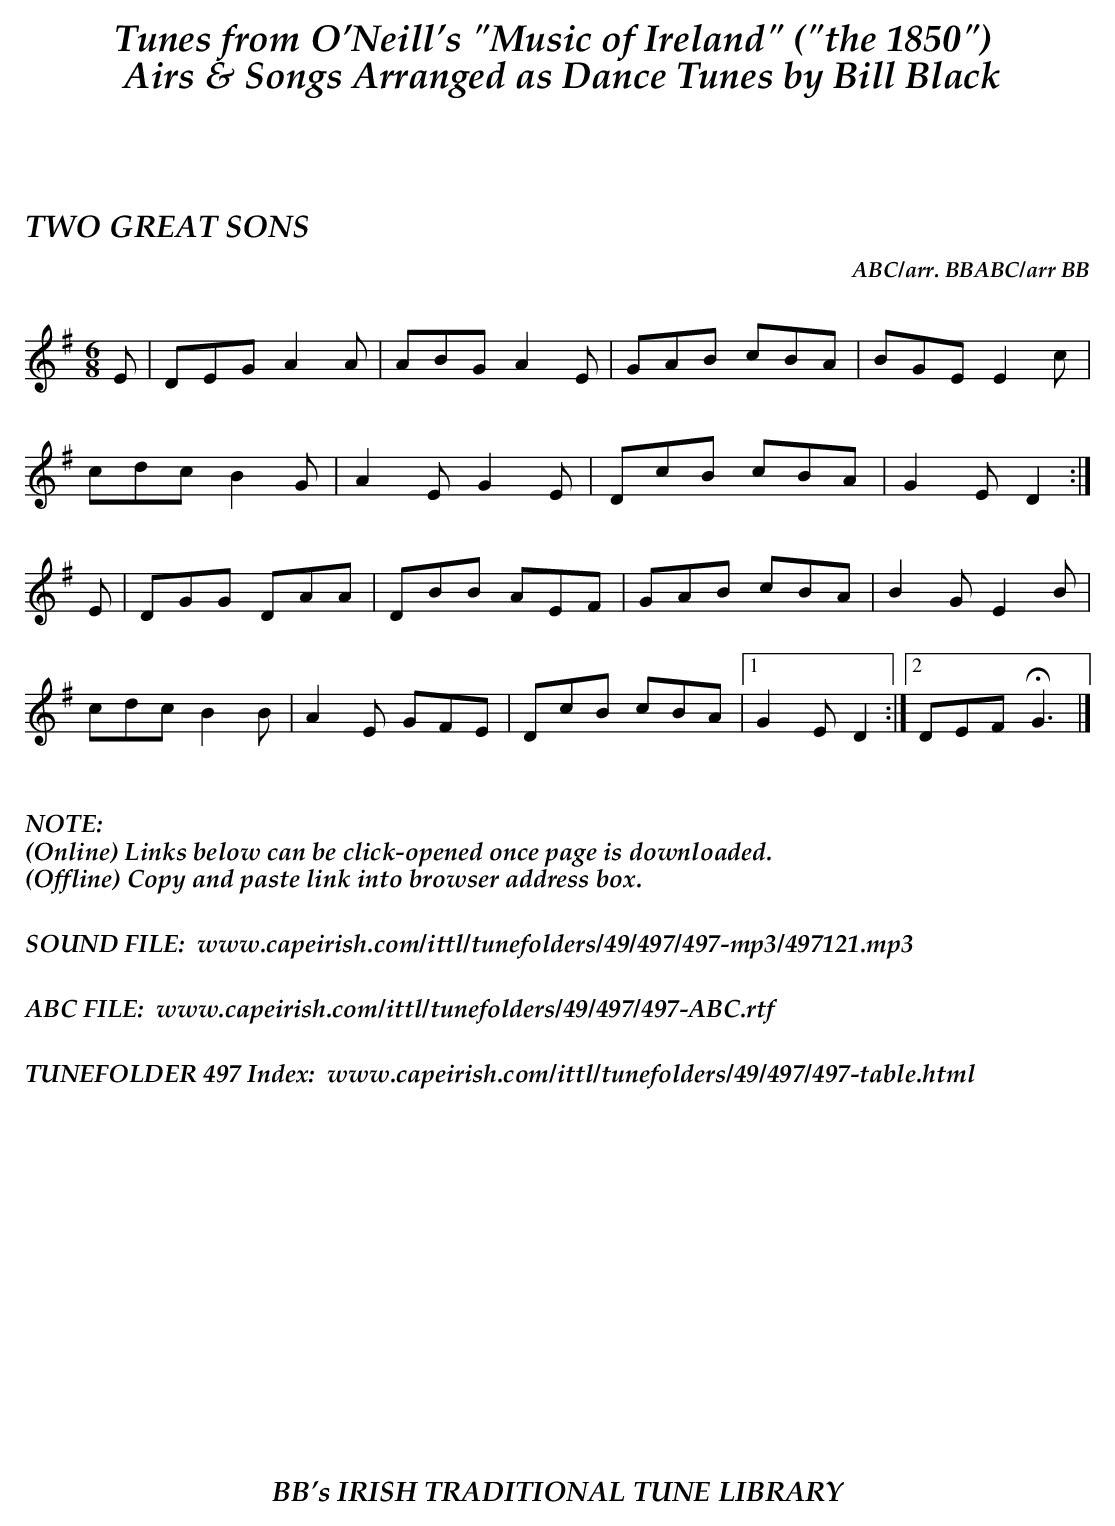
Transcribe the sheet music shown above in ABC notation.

X:1
T:TWO GREAT SONS
C:ABC/arr. BBABC/arr BB
M:6/8
L:1/8
K:G
E|DEG A2A|ABG A2E|GAB cBA|BGE E2c|
cdc B2G|A2E G2E|DcB cBA|G2E D2 :|
E|DGG DAA|DBB AEF|GAB cBA|B2G E2B|
cdc B2B|A2E GFE|DcB cBA|1 G2E D2 :|2 DEF HG3|]
%%vskip .3in
%%textoption left
%%textfont "Palatino-BoldItalic" 16
%%begintext
%%NOTE:
(Online) Links below can be click-opened once page is downloaded.
(Offline) Copy and paste link into browser address box.
%%
%%
SOUND FILE:  www.capeirish.com/ittl/tunefolders/49/497/497-mp3/497121.mp3
%%
%%
ABC FILE:  www.capeirish.com/ittl/tunefolders/49/497/497-ABC.rtf
%%
%%
TUNEFOLDER 497 Index:  www.capeirish.com/ittl/tunefolders/49/497/497-table.html
